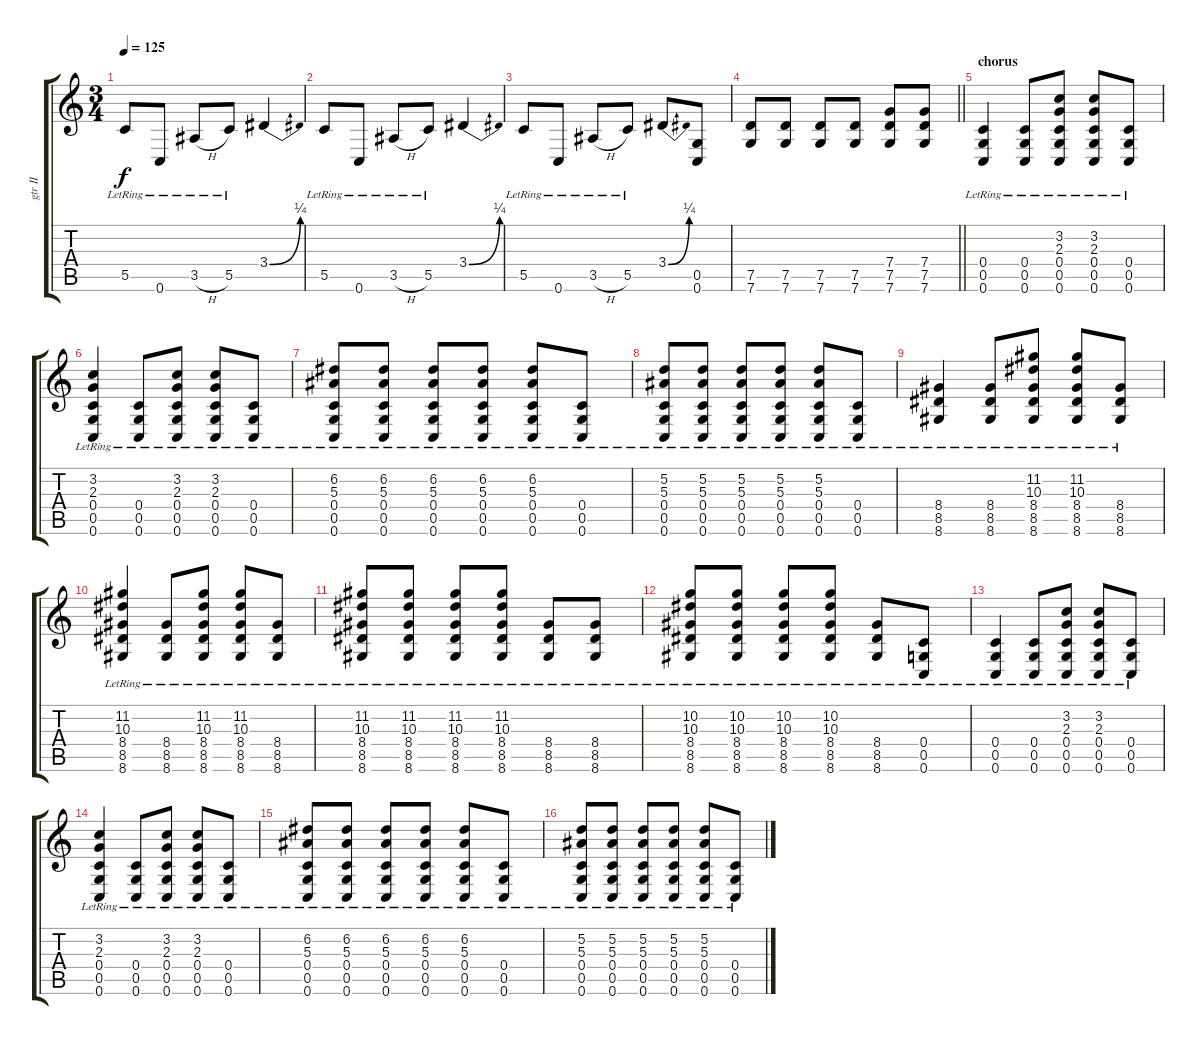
\track ("gtr II" "gtr II") {instrument electricguitarjazz}
\staff {score tabs}
\tuning (D4 A3 F3 C3 G2 C2) {hide}
\ts (3 4)
\tempo 125
\clef g2
\ks c
5.5{lr}.8{dy f} 0.6{lr}.8 3.5{h lr}.8 5.5{lr}.8 3.4{be (bend 0 0 60 1)}.4 |
5.5{lr}.8 0.6{lr}.8 3.5{h lr}.8 5.5{lr}.8 3.4{be (bend 0 0 60 1)}.4 |
5.5{lr}.8 0.6{lr}.8 3.5{h lr}.8 5.5{lr}.8 3.4{be (bend 0 0 60 1)}.8 (0.5 0.6).8 |
\barLineRight lightlight
(7.5 7.6).8 (7.5 7.6).8 (7.5 7.6).8 (7.5 7.6).8 (7.4 7.5 7.6).8 (7.4 7.5 7.6).8 |
\section ("" "chorus")
(0.4{lr} 0.5{lr} 0.6{lr}).4 (0.4{lr} 0.5{lr} 0.6{lr}).8 (3.2{lr} 2.3{lr} 0.4{lr} 0.5{lr} 0.6{lr}).8 (3.2{lr} 2.3{lr} 0.4{lr} 0.5{lr} 0.6{lr}).8 (0.4{lr} 0.5{lr} 0.6{lr}).8 |
(3.2{lr} 2.3{lr} 0.4{lr} 0.5{lr} 0.6{lr}).4 (0.4{lr} 0.5{lr} 0.6{lr}).8 (3.2{lr} 2.3{lr} 0.4{lr} 0.5{lr} 0.6{lr}).8 (3.2{lr} 2.3{lr} 0.4{lr} 0.5{lr} 0.6{lr}).8 (0.4{lr} 0.5{lr} 0.6{lr}).8 |
(6.2{lr} 5.3{lr} 0.4{lr} 0.5{lr} 0.6{lr}).8 (6.2{lr} 5.3{lr} 0.4{lr} 0.5{lr} 0.6{lr}).8 (6.2{lr} 5.3{lr} 0.4{lr} 0.5{lr} 0.6{lr}).8 (6.2{lr} 5.3{lr} 0.4{lr} 0.5{lr} 0.6{lr}).8 (6.2{lr} 5.3{lr} 0.4{lr} 0.5{lr} 0.6{lr}).8 (0.4{lr} 0.5{lr} 0.6{lr}).8 |
(5.2{lr} 5.3{lr} 0.4{lr} 0.5{lr} 0.6{lr}).8 (5.2{lr} 5.3{lr} 0.4{lr} 0.5{lr} 0.6{lr}).8 (5.2{lr} 5.3{lr} 0.4{lr} 0.5{lr} 0.6{lr}).8 (5.2{lr} 5.3{lr} 0.4{lr} 0.5{lr} 0.6{lr}).8 (5.2{lr} 5.3{lr} 0.4{lr} 0.5{lr} 0.6{lr}).8 (0.4{lr} 0.5{lr} 0.6{lr}).8 |
(8.4{lr} 8.5{lr} 8.6{lr}).4 (8.4{lr} 8.5{lr} 8.6{lr}).8 (11.2{lr} 10.3{lr} 8.4{lr} 8.5{lr} 8.6{lr}).8 (11.2{lr} 10.3{lr} 8.4{lr} 8.5{lr} 8.6{lr}).8 (8.4{lr} 8.5{lr} 8.6{lr}).8 |
(11.2{lr} 10.3{lr} 8.4{lr} 8.5{lr} 8.6{lr}).4 (8.4{lr} 8.5{lr} 8.6{lr}).8 (11.2{lr} 10.3{lr} 8.4{lr} 8.5{lr} 8.6{lr}).8 (11.2{lr} 10.3{lr} 8.4{lr} 8.5{lr} 8.6{lr}).8 (8.4{lr} 8.5{lr} 8.6{lr}).8 |
(11.2{lr} 10.3{lr} 8.4{lr} 8.5{lr} 8.6{lr}).8 (11.2{lr} 10.3{lr} 8.4{lr} 8.5{lr} 8.6{lr}).8 (11.2{lr} 10.3{lr} 8.4{lr} 8.5{lr} 8.6{lr}).8 (11.2{lr} 10.3{lr} 8.4{lr} 8.5{lr} 8.6{lr}).8 (8.4{lr} 8.5{lr} 8.6{lr}).8 (8.4{lr} 8.5{lr} 8.6{lr}).8 |
(10.2{lr} 10.3{lr} 8.4{lr} 8.5{lr} 8.6{lr}).8 (10.2{lr} 10.3{lr} 8.4{lr} 8.5{lr} 8.6{lr}).8 (10.2{lr} 10.3{lr} 8.4{lr} 8.5{lr} 8.6{lr}).8 (10.2{lr} 10.3{lr} 8.4{lr} 8.5{lr} 8.6{lr}).8 (8.4{lr} 8.5{lr} 8.6{lr}).8 (0.4{lr} 0.5{lr} 0.6{lr}).8 |
(0.4{lr} 0.5{lr} 0.6{lr}).4 (0.4{lr} 0.5{lr} 0.6{lr}).8 (3.2{lr} 2.3{lr} 0.4{lr} 0.5{lr} 0.6{lr}).8 (3.2{lr} 2.3{lr} 0.4{lr} 0.5{lr} 0.6{lr}).8 (0.4{lr} 0.5{lr} 0.6{lr}).8 |
(3.2{lr} 2.3{lr} 0.4{lr} 0.5{lr} 0.6{lr}).4 (0.4{lr} 0.5{lr} 0.6{lr}).8 (3.2{lr} 2.3{lr} 0.4{lr} 0.5{lr} 0.6{lr}).8 (3.2{lr} 2.3{lr} 0.4{lr} 0.5{lr} 0.6{lr}).8 (0.4{lr} 0.5{lr} 0.6{lr}).8 |
(6.2{lr} 5.3{lr} 0.4{lr} 0.5{lr} 0.6{lr}).8 (6.2{lr} 5.3{lr} 0.4{lr} 0.5{lr} 0.6{lr}).8 (6.2{lr} 5.3{lr} 0.4{lr} 0.5{lr} 0.6{lr}).8 (6.2{lr} 5.3{lr} 0.4{lr} 0.5{lr} 0.6{lr}).8 (6.2{lr} 5.3{lr} 0.4{lr} 0.5{lr} 0.6{lr}).8 (0.4{lr} 0.5{lr} 0.6{lr}).8 |
(5.2{lr} 5.3{lr} 0.4{lr} 0.5{lr} 0.6{lr}).8 (5.2{lr} 5.3{lr} 0.4{lr} 0.5{lr} 0.6{lr}).8 (5.2{lr} 5.3{lr} 0.4{lr} 0.5{lr} 0.6{lr}).8 (5.2{lr} 5.3{lr} 0.4{lr} 0.5{lr} 0.6{lr}).8 (5.2{lr} 5.3{lr} 0.4{lr} 0.5{lr} 0.6{lr}).8 (0.4{lr} 0.5{lr} 0.6{lr}).8
